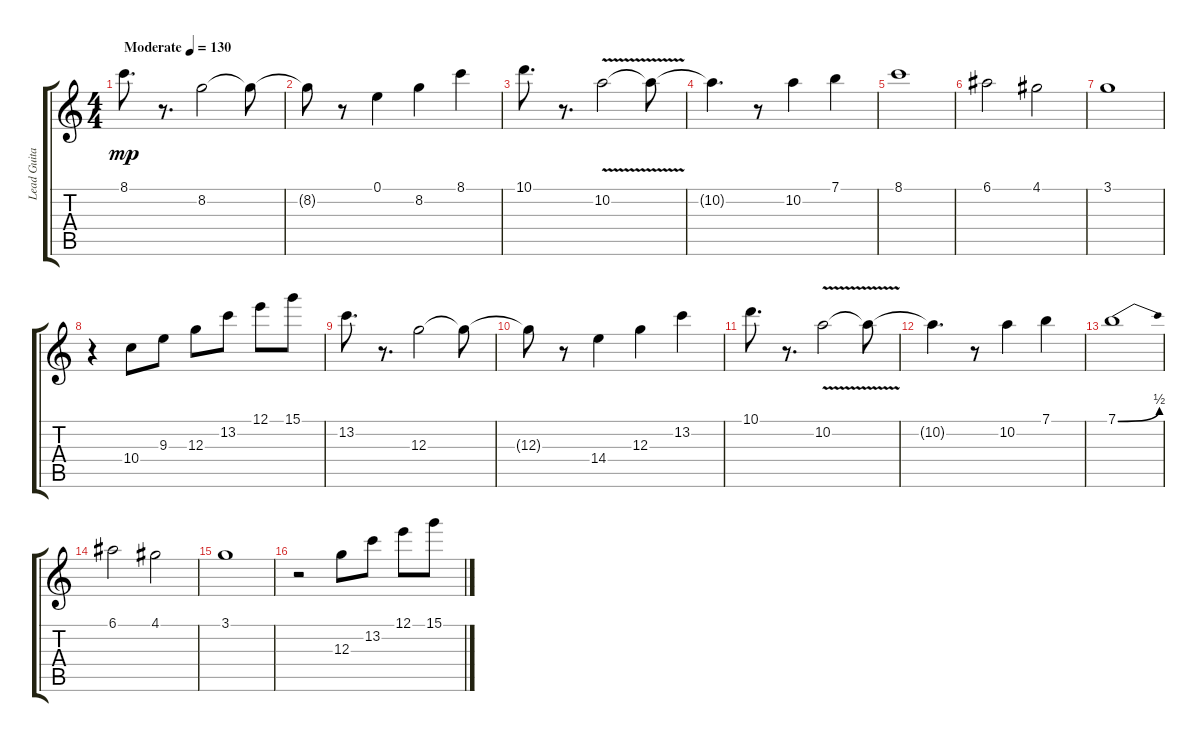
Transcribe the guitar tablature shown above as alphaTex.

\track ("Lead Guitar" "Lead Guita") {instrument distortionguitar}
\staff {score tabs}
\tuning (E4 B3 G3 D3 A2 E2) {hide}
\ts (4 4)
\tempo (130 "Moderate")
\clef g2
\ks c
8.1.8{d dy mp instrument distortionguitar} r.8{d} 8.2.2 8.2{t}.8 |
8.2{t}.8 r.8 0.1.4 8.2.4 8.1.4 |
10.1.8{d} r.8{d} 10.2{v}.2 10.2{t}.8 |
10.2{t}.4{d} r.8 10.2.4 7.1.4 |
8.1.1 |
6.1.2 4.1.2 |
3.1.1 |
r.4 10.4.8 9.3.8 12.3.8 13.2.8 12.1.8 15.1.8 |
13.2.8{d volume 14} r.8{d} 12.3.2 12.3{t}.8 |
12.3{t}.8 r.8 14.4.4 12.3.4 13.2.4 |
10.1.8{d} r.8{d} 10.2{v}.2 10.2{t}.8 |
10.2{t}.4{d} r.8 10.2.4 7.1.4 |
7.1{be (bend 0 0 60 2)}.1 |
6.1.2 4.1.2 |
3.1.1 |
r.2 12.3.8 13.2.8 12.1.8 15.1.8
